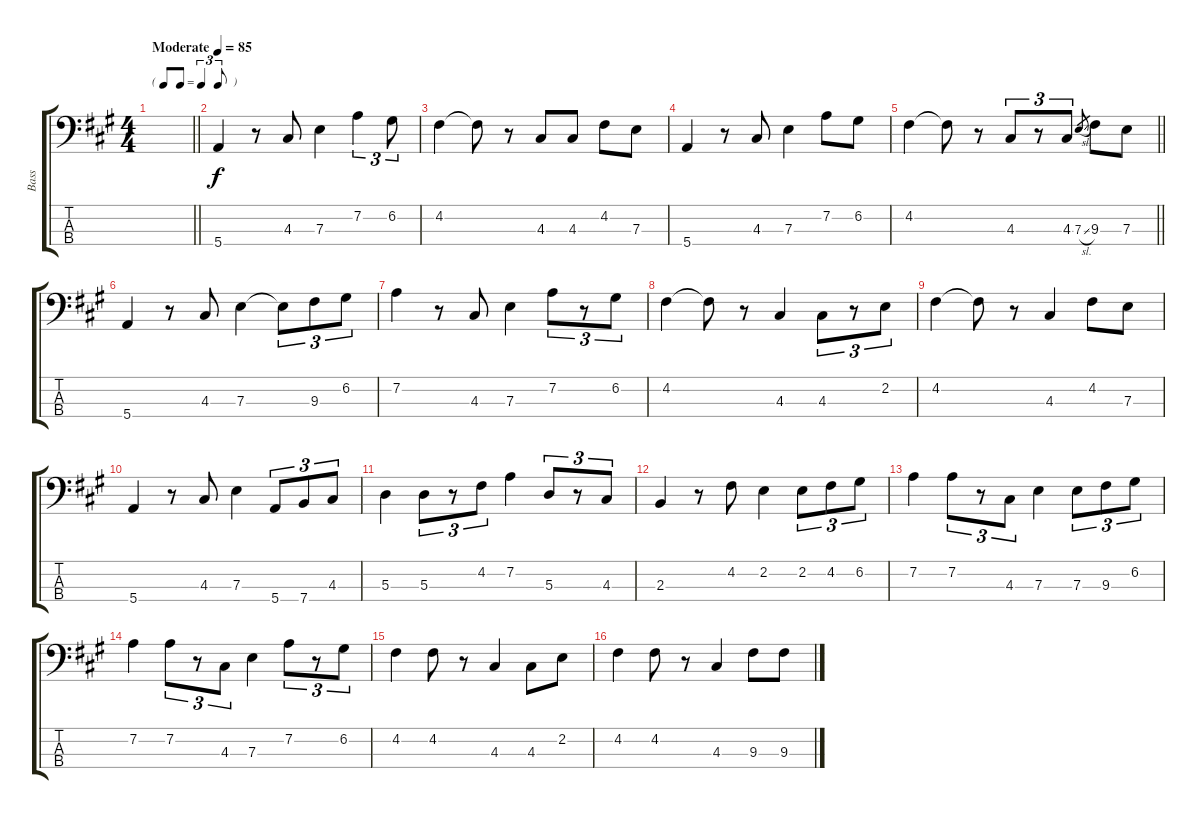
\track ("Bass" "Bass") {instrument electricbassfinger}
\staff {score tabs}
\tuning (G2 D2 A1 E1) {hide}
\ts (4 4)
\tf triplet8th
\tempo (85 "Moderate")
\clef f4
\barLineRight lightlight
\ks a
|
5.4.4 r.8 4.3.8 7.3.4 7.2.4{tu (3 2)} 6.2.8{tu (3 2)} |
4.2.4 4.2{t}.8 r.8 4.3.8 4.3.8 4.2.8 7.3.8 |
5.4.4 r.8 4.3.8 7.3.4 7.2.8 6.2.8 |
\barLineRight lightlight
4.2.4 4.2{t}.8 r.8 4.3.8{tu (3 2)} r.8{tu (3 2)} 4.3.8{tu (3 2)} 7.3{sl}.8{gr} 9.3.8 7.3.8 |
5.4.4 r.8 4.3.8 7.3.4 7.3{t}.8{tu (3 2)} 9.3.8{tu (3 2)} 6.2.8{tu (3 2)} |
7.2.4 r.8 4.3.8 7.3.4 7.2.8{tu (3 2)} r.8{tu (3 2)} 6.2.8{tu (3 2)} |
4.2.4 4.2{t}.8 r.8 4.3.4 4.3.8{tu (3 2)} r.8{tu (3 2)} 2.2.8{tu (3 2)} |
4.2.4 4.2{t}.8 r.8 4.3.4 4.2.8 7.3.8 |
5.4.4 r.8 4.3.8 7.3.4 5.4.8{tu (3 2)} 7.4.8{tu (3 2)} 4.3.8{tu (3 2)} |
5.3.4 5.3.8{tu (3 2)} r.8{tu (3 2)} 4.2.8{tu (3 2)} 7.2.4 5.3.8{tu (3 2)} r.8{tu (3 2)} 4.3.8{tu (3 2)} |
2.3.4 r.8 4.2.8 2.2.4 2.2.8{tu (3 2)} 4.2.8{tu (3 2)} 6.2.8{tu (3 2)} |
7.2.4 7.2.8{tu (3 2)} r.8{tu (3 2)} 4.3.8{tu (3 2)} 7.3.4 7.3.8{tu (3 2)} 9.3.8{tu (3 2)} 6.2.8{tu (3 2)} |
7.2.4 7.2.8{tu (3 2)} r.8{tu (3 2)} 4.3.8{tu (3 2)} 7.3.4 7.2.8{tu (3 2)} r.8{tu (3 2)} 6.2.8{tu (3 2)} |
4.2.4 4.2.8 r.8 4.3.4 4.3.8 2.2.8 |
4.2.4 4.2.8 r.8 4.3.4 9.3.8 9.3.8
